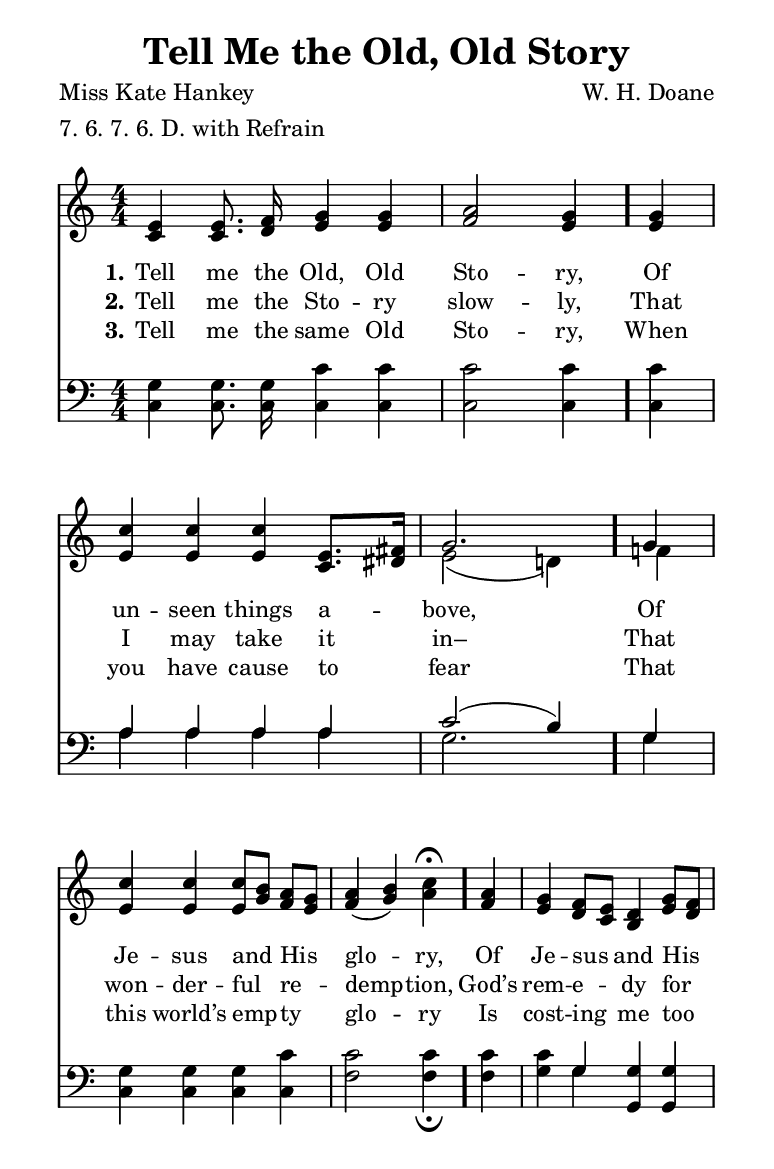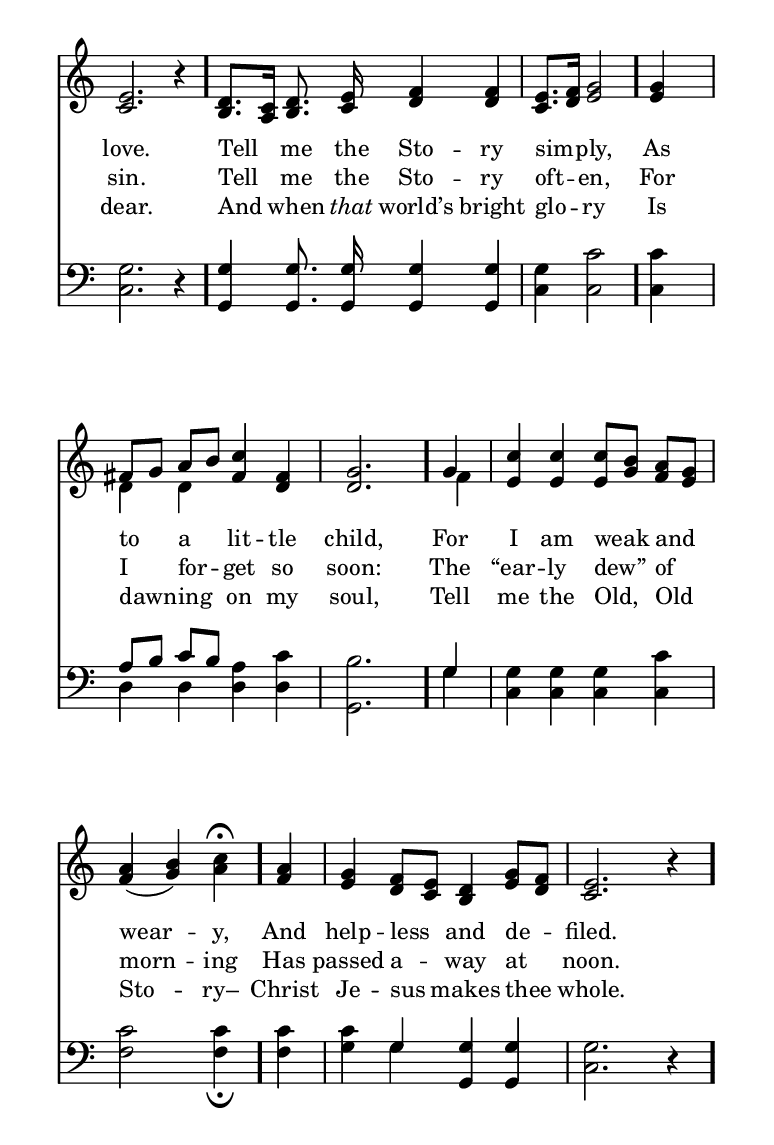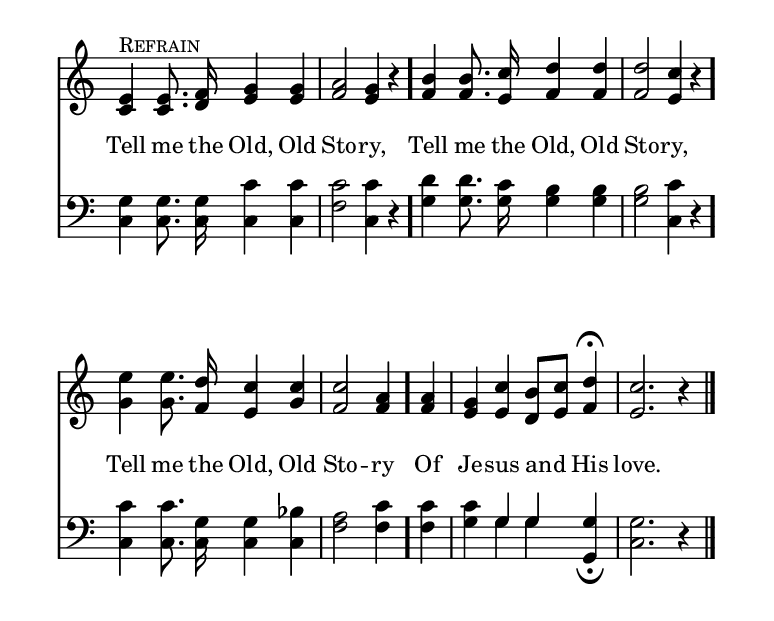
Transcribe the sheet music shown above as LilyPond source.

\include "common/global.ily"
\paper {
  \include "common/paper.ily"
  %ragged-bottom = ##t
  %ragged-last-bottom = ##t
  systems-per-page = ##f
  %page-count = ##f
}

\header{
  %gospel
  hymnnumber = "37"
  title = "Tell Me the Old, Old Story"
  tunename = ""
  meter = "7. 6. 7. 6. D. with Refrain"
  poet = "Miss Kate Hankey"
  composer = "W. H. Doane"
  %copyright = ""
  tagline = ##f
}

% for fermata in MIDI
ta = { \tempo 4=80 }
tb = { \tempo 4=32 }

patternAA = { \ta c4 c8. c16 c4 c4 | c2 c4 }
patternBA = { \ta c4 | c4 c4 c4 c8.[ c16] | c2. }
patternBB = { \ta c4 | c4 c4 c4 c8.[ c16] | c2( c4) }
patternBC = { \ta c4 | c4 c4 c4 c4        | c2( c4) }
patternBD = { \ta c4 | c4 c4 c4 c4        | c2.     }
patternCA = { \ta c4 | c4 c4 c8[ c8] c8[ c8] | c4( c4) \tb c4 }
patternCB = { \ta c4 | c4 c4 c4      c4      | c2      \tb c4 }
patternCC = { \ta c4 | c4 c4 c8[ c8] c8[ c8] | c4( c4) \tb c4 }
patternCD = { \ta c4 | c4 c4 c4      c4      | c2      \tb c4 }
patternDA = { \ta c4 | c4 c8[ c8] c4 c8[ c8] | c2. c4 }
patternDB = { \ta c4 | c4 c4      c4 c4      | c2. c4 }
patternEA = { \ta c8.[ c16] c8. c16 c4 c4 | c8.[ c16] c2 }
patternEB = { \ta c4        c8. c16 c4 c4 | c4        c2 }
patternFA = { \ta c4 | c8[ c8] c8[ c8] c4 c4 | c2. }
patternFB = { \ta c4 | c4      c4      c4 c4 | c2. }
patternGA = { \ta c4 c8. c16 c4 c4 | c2 c4 c4 }
patternGB = { \ta c4 c8. c16 c4 c4 | c2 c4 }
patternHA = { \ta c4 | c4 c4 c8[ c8] \tb c4 \ta | c2. c4 }
patternHB = { \ta c4 | c4 c4 c4      \tb c4 \ta | c2. c4 }
patternHC = { \ta c4 | c4 c4 c8[ c8] \tb c4 \ta | c2. c4 }
patternHD = { \ta c4 | c4 c4 c4      \tb c4 \ta | c2. c4 }

global = {
  \include "common/overrides.ily"
  \override Staff.TimeSignature.style = #'numbered
  \time 4/4
  \override Score.MetronomeMark.transparent = ##t % hide all fermata changes too
  \ta
  \key c \major
  %\partial 4
  \autoBeamOff
}

notesSoprano = {
\global
\relative c' {

  \changePitch \patternAA { e e f g g | a g }
  \changePitch \patternBA { g | c c c e, fis | g }
  \changePitch \patternCA { g | c c c b a g | a b c\fermata }
  \changePitch \patternDA { a | g f e d g f | e r }

  \changePitch \patternEA { d c d e f f | e f g }
  \changePitch \patternFA { g | fis g a b c fis, | g }
  \changePitch \patternCA { g | c c c b a g | a b c\fermata }
  \changePitch \patternDA { a | g f e d g f | e r }

  << s^\markup { \small \caps "Refrain" }
  \changePitch \patternGA { e e f g g | a g r } >>
  \changePitch \patternGA { b b c d d | d c r }
  \changePitch \patternGB { e e d c c | c a }
  \changePitch \patternHA { a | g c b c d\fermata | c r }

  \bar "|."

}
}

notesAlto = {
\global
\relative e' {

  \changePitch \patternAA { c c d e e | f e }
  \changePitch \patternBB { e | e e e c dis | e d! }
  \changePitch \patternCC { f! | e e e g f e | f g a }
  \changePitch \patternDA { f | e d c b e d | c r }

  \changePitch \patternEA { b a b c d d | c d e }
  \changePitch \patternFB { e | d d fis d | d }
  \changePitch \patternCC { f | e e e g f e | f g a }
  \changePitch \patternDA { f | e d c b e d | c r }

  \changePitch \patternGA { c c d e e | f e r }
  \changePitch \patternGA { f f e f f | f e r }
  \changePitch \patternGB { g g f e g | f f }
  \changePitch \patternHC { f | e e d e f | e r }

}
}

notesTenor = {
\global
\relative a {

  \changePitch \patternAA { g g g c c | c c }
  \changePitch \patternBC { c a a a a | c b }
  \changePitch \patternCD { g | g g g c | c c }
  \changePitch \patternDB { c | c g g g | g r }

  \changePitch \patternEB { g g g g g | g c }
  \changePitch \patternFA { c a b c b a c | b }
  \changePitch \patternCD { g | g g g c | c c }
  \changePitch \patternDB { c | c g g g | g r }

  \changePitch \patternGA { g g g c c | c c r }
  \changePitch \patternGA { d d c b b | b c r }
  \changePitch \patternGB { c c g g bes | a c }
  \changePitch \patternHD { c | c g g g | g r }

}
}

notesBass = {
\global
\relative f {

  \changePitch \patternAA { c c c c c | c c }
  \changePitch \patternBD { c | a' a a a | g }
  \changePitch \patternCB { g | c, c c c | f f_\fermata }
  \changePitch \patternDB { f | g g g, g | c r }

  \changePitch \patternEB { g g g g g | c c }
  \changePitch \patternFB { c | d d d d | g, }
  \changePitch \patternCB { g' | c, c c c | f f_\fermata }
  \changePitch \patternDB { f | g g g, g | c r }

  \changePitch \patternGA { c c c c c | f c r }
  \changePitch \patternGA { g' g g g g | g c, r }
  \changePitch \patternGB { c c c c c | f f }
  \changePitch \patternHB { f | g g g g,_\fermata | c r }

}
}

Refrain = \lyricmode {

Tell me the Old, Old Sto -- ry, \bar "."
Tell me the Old, Old Sto -- ry, \bar "."
Tell me the Old, Old Sto -- ry \bar "."
Of Je -- sus and His love. \bar "."

}

wordsA = \lyricmode {
\set stanza = "1."

Tell me the Old, Old Sto -- ry, \bar "."
Of un -- seen things a -- bove, \bar "."
Of Je -- sus and His glo -- ry, \bar "."
Of Je -- sus and His love. \bar "."
Tell me the Sto -- ry sim -- ply, \bar "."
As to a lit -- tle child, \bar "."
For I am weak and wear -- y, \bar "."
And help -- less and de -- filed. \bar "."

}

wordsB = \lyricmode {
\set stanza = "2."

Tell me the Sto -- ry slow -- ly,
That I may take it in–
That won -- der -- ful re -- demp -- tion,
God’s rem -- e -- dy for sin.
Tell me the Sto -- ry oft -- en,
For I for -- get so soon:
The “ear -- ly dew” of morn -- ing
Has passed a -- way at noon.

\Refrain

}

wordsC = \lyricmode {
\set stanza = "3."

Tell me the same Old Sto -- ry,
When you have cause to fear
That this world’s emp -- ty glo -- ry
Is cost -- ing me too dear.
And when { \italicsOn } that { \italicsOff } world’s bright glo -- ry
Is dawn -- ing on my soul,
Tell me the Old, Old Sto -- ry–
Christ Je -- sus makes thee whole.

}

\score {
  \context ChoirStaff <<
    \context Staff = upper <<
      \set Staff.autoBeaming = ##f
      \set ChoirStaff.systemStartDelimiter = #'SystemStartBar
      \set ChoirStaff.printPartCombineTexts = ##f
      \partcombine #'(2 . 9) \notesSoprano \notesAlto
      \context NullVoice = sopranos { \voiceOne << \notesSoprano >> }
      \context NullVoice = altos { \voiceTwo << \notesAlto >> }
      \context Lyrics = one   \lyricsto sopranos \wordsA
      \context Lyrics = two   \lyricsto sopranos \wordsB
      \context Lyrics = three \lyricsto sopranos \wordsC
    >>
    \context Staff = men <<
      \set Staff.autoBeaming = ##f
      \clef bass
      \set ChoirStaff.printPartCombineTexts = ##f
      \partcombine #'(2 . 9) \notesTenor \notesBass
      \context NullVoice = tenors { \voiceOne << \notesTenor >> }
      \context NullVoice = basses { \voiceTwo << \notesBass >> }
    >>
  >>
  \layout {
    \include "common/layout.ily"
  }
  \midi{
    \include "common/midi.ily"
  }
}

\version "2.19.49"  % necessary for upgrading to future LilyPond versions.

% vi:set et ts=2 sw=2 ai nocindent syntax=lilypond:
